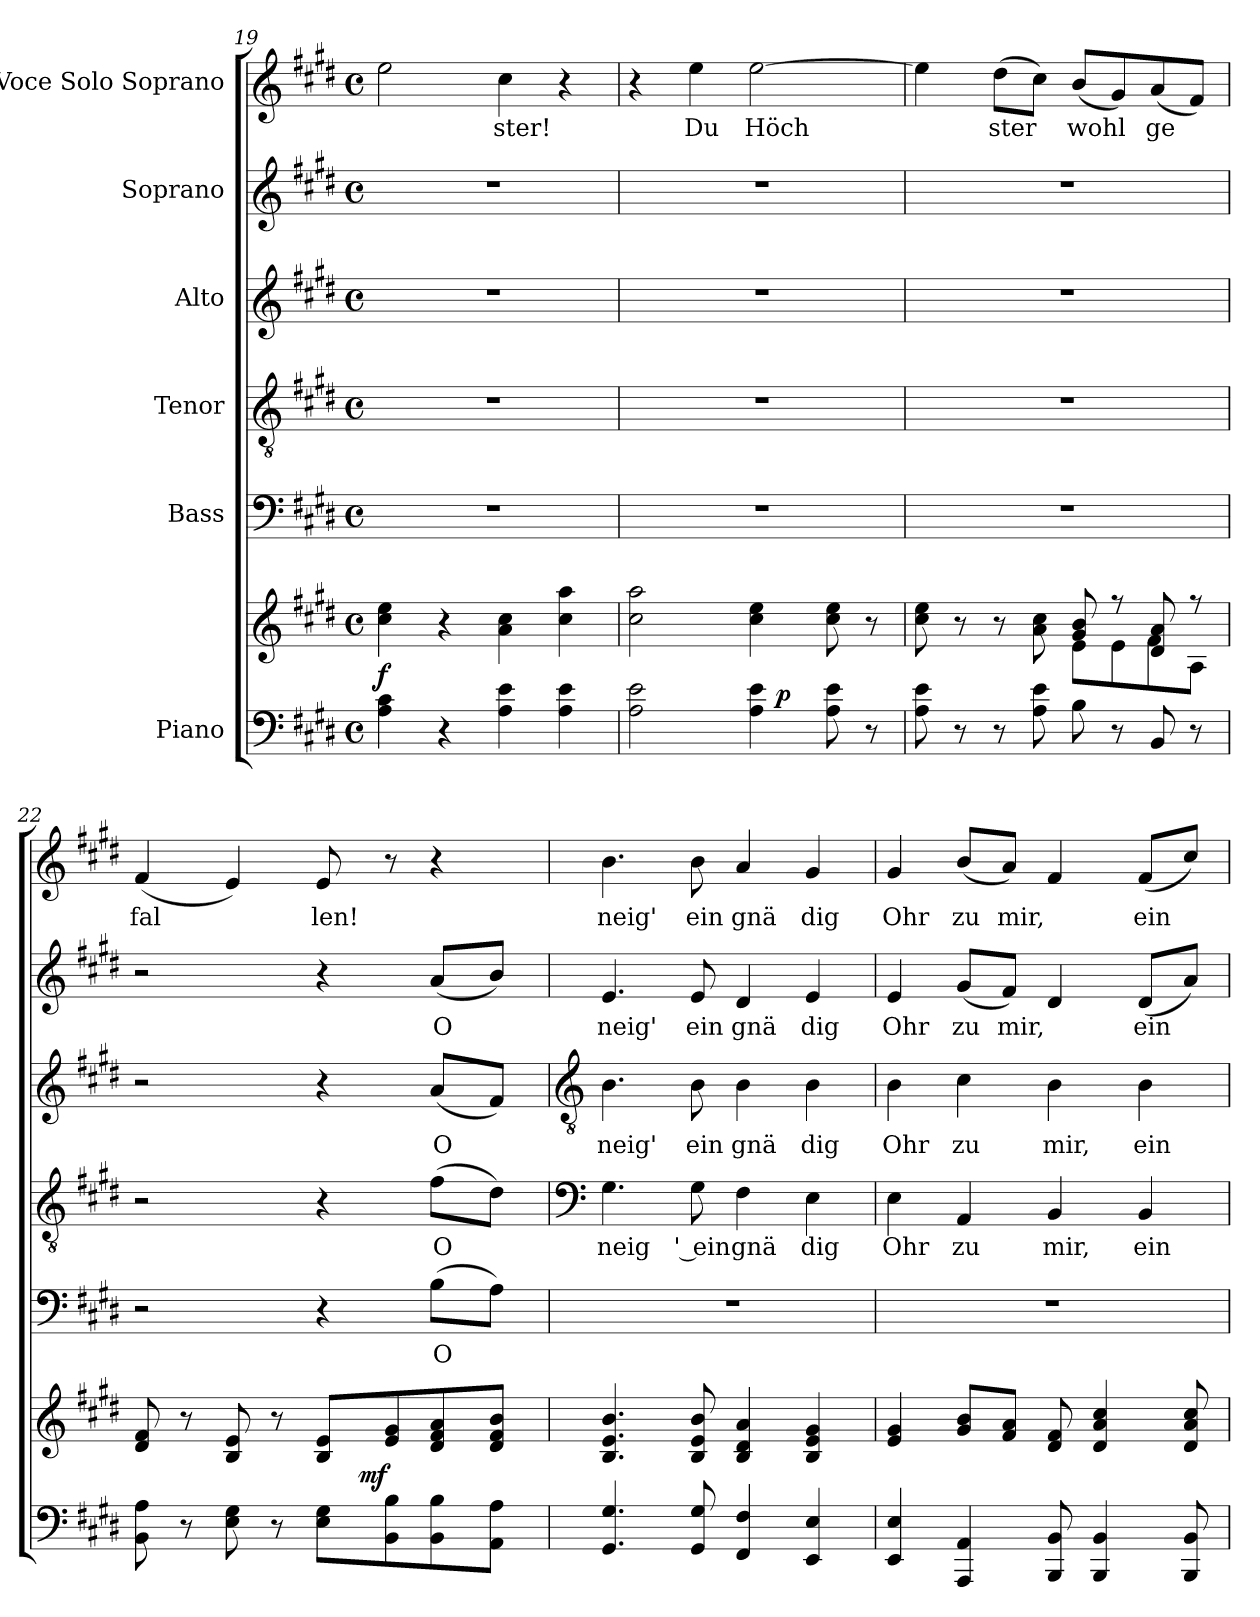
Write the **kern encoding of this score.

**kern	**kern	**dynam	**kern	**text	**kern	**text	**kern	**text	**kern	**text	**kern	**text
*part6	*part6	*part6	*part5	*part5	*part4	*part4	*part3	*part3	*part2	*part2	*part1	*part1
*staff7	*staff6	*staff6/7	*staff5	*staff5	*staff4	*staff4	*staff3	*staff3	*staff2	*staff2	*staff1	*staff1
*I"Piano	*	*	*I"Bass	*	*I"Tenor	*	*I"Alto	*	*I"Soprano	*	*I"Voce Solo  Soprano	*
*clefF4	*clefG2	*	*clefF4	*	*clefGv2	*	*clefG2	*	*clefG2	*	*clefG2	*
*k[f#c#g#d#]	*k[f#c#g#d#]	*	*k[f#c#g#d#]	*	*k[f#c#g#d#]	*	*k[f#c#g#d#]	*	*k[f#c#g#d#]	*	*k[f#c#g#d#]	*
*E:	*E:	*	*E:	*	*E:	*	*E:	*	*E:	*	*E:	*
*M4/4	*M4/4	*	*M4/4	*	*M4/4	*	*M4/4	*	*M4/4	*	*M4/4	*
*met(c)	*met(c)	*	*met(c)	*	*met(c)	*	*met(c)	*	*met(c)	*	*met(c)	*
=19	=19	=19	=19	=19	=19	=19	=19	=19	=19	=19	=19	=19
!	!	!LO:DY:a=2	!	!	!	!	!	!	!	!	!	!
4A\ 4c#\	4cc#\ 4ee\	f	1r	.	1r	.	1r	.	1r	.	2ee\	.
4r	4r	.	.	.	.	.	.	.	.	.	.	.
!	!	!	!	!	!	!	!	!	!	!	!	!LO:LY:b:cj
4e\ 4A\	4cc#\ 4a\	.	.	.	.	.	.	.	.	.	4cc#\	ster!
4e\ 4A\	4aa\ 4cc#\	.	.	.	.	.	.	.	.	.	4r	.
=20	=20	=20	=20	=20	=20	=20	=20	=20	=20	=20	=20	=20
*^	*	*	*	*	*	*	*	*	*	*	*	*
2A\ 2e\	2ryy	2aa\ 2cc#\	.	1r	.	1r	.	1r	.	1r	.	4r	.
!	!	!	!	!	!	!	!	!	!	!	!	!	!LO:LY:b:cj
.	.	.	.	.	.	.	.	.	.	.	.	4ee\	Du
!	!	!	!	!	!	!	!	!	!	!	!	!	!LO:LY:b
4e\ 4A\	16ryy	4ee\ 4cc#\	.	.	.	.	.	.	.	.	.	[>2ee\	Höch
!	!	!	!LO:DY:a=2	!	!	!	!	!	!	!	!	!	!
.	4..ryy	.	p	.	.	.	.	.	.	.	.	.	.
8e\ 8A\	.	8ee\ 8cc#\	.	.	.	.	.	.	.	.	.	.	.
8r	.	8r	.	.	.	.	.	.	.	.	.	.	.
*v	*v	*	*	*	*	*	*	*	*	*	*	*	*
=21	=21	=21	=21	=21	=21	=21	=21	=21	=21	=21	=21	=21
*	*^	*	*	*	*	*	*	*	*	*	*	*
8A\ 8e\	2ryy	8cc#\ 8ee\	.	1r	.	1r	.	1r	.	1r	.	4ee\]	.
8r	.	8r	.	.	.	.	.	.	.	.	.	.	.
!	!	!	!	!	!	!	!	!	!	!	!	!	!LO:LY:b
8r	.	8r	.	.	.	.	.	.	.	.	.	(>8dd#\L	ster
8A\ 8e\	.	8a\ 8cc#\	.	.	.	.	.	.	.	.	.	8cc#\J)	.
!	!	!	!	!	!	!	!	!	!	!	!	!	!LO:LY:b
8B\	8g#/ 8b/	8e\L	.	.	.	.	.	.	.	.	.	(<8b/L	wohl
8r	8rff	8e\	.	.	.	.	.	.	.	.	.	8g#/)	.
!	!	!	!	!	!	!	!	!	!	!	!	!	!LO:LY:b:cj
8BB/	8a/ 8d#/	8f#\	.	.	.	.	.	.	.	.	.	(<8a/	ge
8r	8rff	8A\J	.	.	.	.	.	.	.	.	.	8f#/J)	.
=22	=22	=22	=22	=22	=22	=22	=22	=22	=22	=22	=22	=22	=22
!	!	!	!	!	!	!	!	!	!	!	!	!	!LO:LY:b:cj
*^	*v	*v	*	*	*	*	*	*	*	*	*	*	*
8BB\ 8A\	2ryy	8f#/ 8d#/	.	2r	.	2r	.	2r	.	2r	.	(<4f#/	fal
8r	.	8r	.	.	.	.	.	.	.	.	.	.	.
8E\ 8G#\	.	8e/ 8B/	.	.	.	.	.	.	.	.	.	4e/)	.
8r	.	8r	.	.	.	.	.	.	.	.	.	.	.
!	!	!	!	!	!	!	!	!	!	!	!	!	!LO:LY:b:cj
8E\ 8G#\L	16ryy	8B/ 8e/L	.	4r	.	4r	.	4r	.	4r	.	8e/	len!
.	64ryy	.	.	.	.	.	.	.	.	.	.	.	.
!	!	!	!LO:DY:a=2	!	!	!	!	!	!	!	!	!	!
.	4ryy	.	mf	.	.	.	.	.	.	.	.	.	.
8BB\ 8B\	.	8g#/ 8e/	.	.	.	.	.	.	.	.	.	8r	.
!	!	!	!	!	!LO:LY:b:cj	!	!LO:LY:b:cj	!	!LO:LY:b:cj	!	!LO:LY:b:cj	!	!
8B\ 8BB\	.	8a/ 8d#/ 8f#/	.	(>8B\L	O	(>8f#\L	O	(<8a/L	O	(<8a/L	O	4r	.
.	8ryy	.	.	.	.	.	.	.	.	.	.	.	.
8A\ 8AA\J	.	8d#/ 8b/ 8f#/J	.	8A\J)	.	8d#\J)	.	8f#/J)	.	8b/J)	.	.	.
.	32.ryy	.	.	.	.	.	.	.	.	.	.	.	.
*v	*v	*	*	*	*	*	*	*	*	*	*	*	*
!!LO:LB:g=z
=23	=23	=23	=23	=23	=23	=23	=23	=23	=23	=23	=23	=23
*	*	*	*	*	*clefF4	*	*clefGv2	*	*	*	*	*
*^	*	*	*	*	*	*	*	*	*	*	*	*
!	!	!	!	!	!	!	!LO:LY:b:cj	!	!LO:LY:b:cj	!	!LO:LY:b:cj	!	!LO:LY:b:cj
*v	*v	*	*	*	*	*	*	*	*	*	*	*	*
4.G#/ 4.GG#/	4.B/ 4.b/ 4.e/	.	1r	.	4.G#\	neig	4.B\	neig'	4.e/	neig'	4.b\	neig'
!	!	!	!	!	!	!LO:LY:b:rj	!	!LO:LY:b:cj	!	!LO:LY:b:cj	!	!LO:LY:b:cj
8G#/ 8GG#/	8B/ 8b/ 8e/	.	.	.	8G#\	' ein	8B\	ein	8e/	ein	8b\	ein
!	!	!	!	!	!	!LO:LY:b:cj	!	!LO:LY:b:cj	!	!LO:LY:b:cj	!	!LO:LY:b:cj
4FF#/ 4F#/	4B/ 4a/ 4d#/	.	.	.	4F#\	gnä	4B\	gnä	4d#/	gnä	4a/	gnä
!	!	!	!	!	!	!LO:LY:b:cj	!	!LO:LY:b:cj	!	!LO:LY:b:cj	!	!LO:LY:b:cj
4E/ 4EE/	4e/ 4g#/ 4B/	.	.	.	4E\	dig	4B\	dig	4e/	dig	4g#/	dig
=24	=24	=24	=24	=24	=24	=24	=24	=24	=24	=24	=24	=24
!	!	!	!	!	!	!LO:LY:b:cj	!	!LO:LY:b:cj	!	!LO:LY:b:cj	!	!LO:LY:b:cj
4EE/ 4E/	4g#/ 4e/	.	1r	.	4E\	Ohr	4B\	Ohr	4e/	Ohr	4g#/	Ohr
!	!	!	!	!	!	!LO:LY:b:cj	!	!LO:LY:b:cj	!	!LO:LY:b:cj	!	!LO:LY:b:cj
4AA/ 4AAA/	8g#/ 8b/L	.	.	.	4AA/	zu	4c#\	zu	(<8g#/L	zu	(<8b/L	zu
!	!	!	!	!	!	!	!	!	!	!LO:LY:b	!	!LO:LY:b
.	8a/ 8f#/J	.	.	.	.	.	.	.	8f#/J)	mir,	8a/J)	mir,
!	!	!	!	!	!	!LO:LY:b:cj	!	!LO:LY:b:cj	!	!	!	!
8BB/ 8BBB/	8d#/ 8f#/	.	.	.	4BB/	mir,	4B\	mir,	4d#/	.	4f#/	.
4BB/ 4BBB/	4a/ 4d#/ 4cc#/	.	.	.	.	.	.	.	.	.	.	.
!	!	!	!	!	!	!LO:LY:b:cj	!	!LO:LY:b:cj	!	!LO:LY:b	!	!LO:LY:b
.	.	.	.	.	4BB/	ein	4B\	ein	(<8d#/L	ein	(<8f#/L	ein
8BBB/ 8BB/	8cc#/ 8a/ 8d#/	.	.	.	.	.	.	.	8a/J)	.	8cc#/J)	.
=	=	=	=	=	=	=	=	=	=	=	=	=
*-	*-	*-	*-	*-	*-	*-	*-	*-	*-	*-	*-	*-
